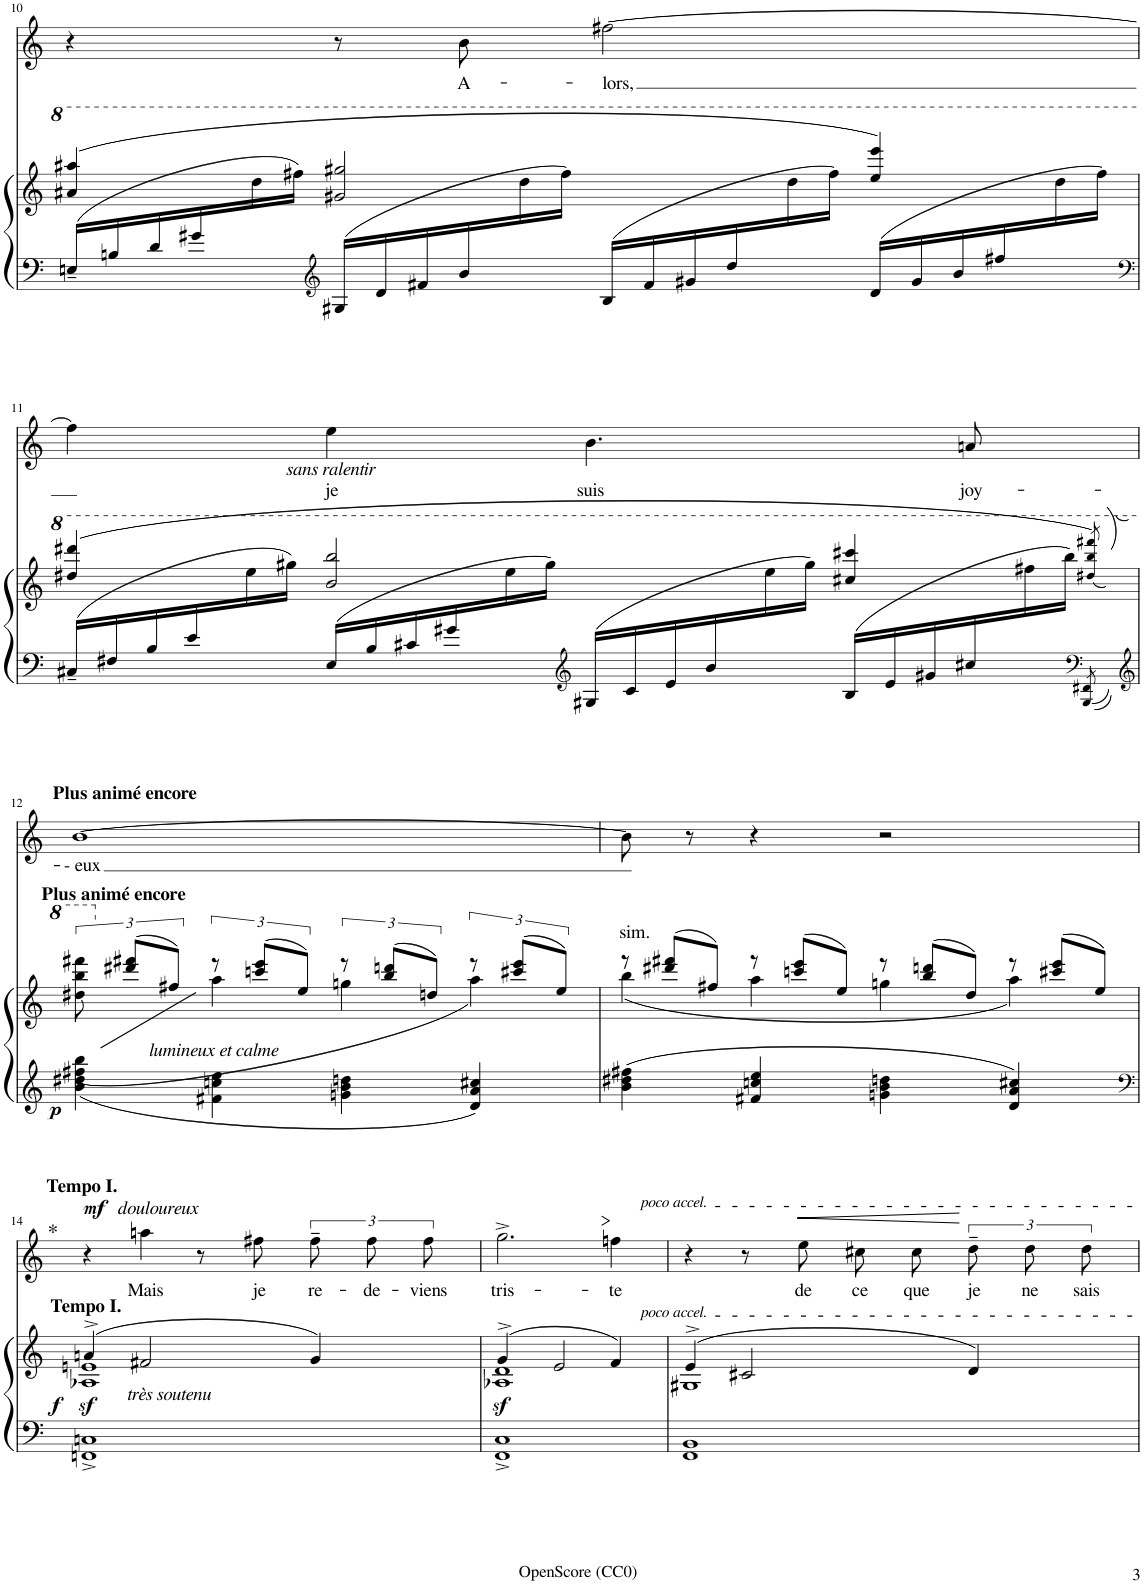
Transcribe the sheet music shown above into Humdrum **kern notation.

**kern	**kern	**dynam	**kern	**text	**dynam
*part2	*part2	*part2	*part1	*part1	*part1
*staff3	*staff2	*staff2/3	*staff1	*staff1	*staff1
*I"Piano	*	*	*I"Chant Voice	*	*
*I'Pno	*	*	*	*	*
!!LO:PB:g=z
*clefF4	*clefG2	*	*clefG2	*	*
*k[]	*k[]	*	*k[]	*	*
*M4/4	*M4/4	*	*M4/4	*	*
*met(c)	*met(c)	*	*met(c)	*	*
*Xtuplet	*	*	*	*	*
=10	=10	=10	=10	=10	=10
*	*^	*	*	*	*
(24En~</LL	(>4aa#X/ 4aaa#X/	6ryy	.	4r	.	.
24Bn/	.	.	.	.	.	.
24d/	.	.	.	.	.	.
24g#X/	.	.	.	.	.	.
12ryy	.	24dd\	.	.	.	.
.	.	24ff#X\JJ)	.	.	.	.
*clefG2	*	*	*	*	*	*
(24G#X/LL	2gg#X/ 2ggg#X/	6ryy	.	8r	.	.
24d/	.	.	.	.	.	.
24f#X/	.	.	.	.	.	.
!	!	!	!	!	!LO:LY:b	!
24b/	.	.	.	8b\	A-	.
12ryy	.	24dd\	.	.	.	.
.	.	24ff#\JJ)	.	.	.	.
!	!	!	!	!	!LO:LY:b	!
(24B/LL	.	6ryy	.	[2ff#X\	-lors,	.
24f#/	.	.	.	.	.	.
24g#X/	.	.	.	.	.	.
24dd/	.	.	.	.	.	.
12ryy	.	24dd\	.	.	.	.
.	.	24ff#\JJ)	.	.	.	.
(24d/LL	4eee/ 4eeee/)	6ryy	.	.	.	.
24g#/	.	.	.	.	.	.
24b/	.	.	.	.	.	.
24ff#X/	.	.	.	.	.	.
12ryy	.	24dd\	.	.	.	.
.	.	24ff#\JJ)	.	.	.	.
*	*v	*v	*	*	*	*
!!LO:LB:g=z
=11	=11	=11	=11	=11	=11
*clefF4	*	*	*	*	*
*^	*^	*	*	*	*
*	*	*	*^	*	*	*	*
(24C#X~</LL	4...ryy	(>4ddd#X/ 4dddd#X/	4...ryy	6ryy	.	4ff#\]	.	.
24F#X/	.	.	.	.	.	.	.	.
24B/	.	.	.	.	.	.	.	.
24e/	.	.	.	.	.	.	.	.
12ryy	.	.	.	24ee\	.	.	.	.
.	.	.	.	24gg#X\JJ)	.	.	.	.
!	!	!	!	!	!	!LO:TX:b:i:t=sans ralentir	!	!
!	!	!	!	!	!	!	!LO:LY:b	!
(24E/LL	.	2bb/ 2bbb/	.	6ryy	.	4ee\	je	.
24B/	.	.	.	.	.	.	.	.
24c#X/	.	.	.	.	.	.	.	.
24g#X/	.	.	.	.	.	.	.	.
12ryy	.	.	.	24ee\	.	.	.	.
.	.	.	.	24gg#\JJ)	.	.	.	.
*v	*v	*	*	*	*	*	*	*
*clefG2	*	*	*	*	*	*	*
!	!	!	!	!	!	!LO:LY:b	!
(24G#X/LL	.	24ryy@	6ryy	.	4.b\	suis	.
24c#/	.	24ryy@	.	.	.	.	.
24e/	.	24ryy@	.	.	.	.	.
24b/	.	24ryy@	.	.	.	.	.
12ryy	.	24ryy@	24ee\	.	.	.	.
.	.	24ryy@	24gg#\JJ)	.	.	.	.
(24B/LL	4ccc#X/ 4cccc#X/	24ryy@	6ryy	.	.	.	.
24e/	.	24ryy@	.	.	.	.	.
24g#X/	.	24ryy@	.	.	.	.	.
!	!	!	!	!	!	!LO:LY:b	!
24cc#X/	.	24ryy@	.	.	8an/	joy-	.
12ryy	.	24ryy@	24ff#X\	.	.	.	.
.	.	96ryy@	24bb\JJ)	.	.	.	.
*^	*	*	*	*	*	*	*
.	8qBBB/ 8qFF#X/	.	.	.	.	.	.	.
*v	*v	*	*	*	*	*	*	*
*clefF4	*	*	*	*	*	*	*
.	.	(<(>(<8qddd#X/ 8qbbb/ 8qffff#X/)	.	.	.	.	.
*^	*	*	*	*	*	*	*
.	32FF#	.	32ddd#)))	.	.	.	.	.
*	*	*v	*v	*v	*	*	*	*
!!LO:LB:g=z
=12	=12	=12	=12	=12	=12	=12
*clefG2	*	*	*	*	*	*
*	*	*^	*	*	*	*
!	!	!	!	!	!LO:TX:a:B:t=Plus animé encore	!	!
!	!	!LO:TX:a:B:t=Plus animé encore	!	!	!	!	!
!	!	!	!	!LO:DY:b=2	!	!LO:LY:b	!
(4bbb\	4b\ 4dd#X\ 4ff#X\	12ddd#X\ 12bbb\ 12ffff#X\	4ryy	p	[1b	-- eux	.
.	.	(12ddd#X/ 12fff#X/L	.	.	.	.	.
!	!	!LO:TX:b:i:t=lumineux et calme	!	!	!	!	!
.	.	12ff#X/J)	.	.	.	.	.
2.ryy	4f#X\ 4ccn\ 4ee\	12r	4aa\	.	.	.	.
.	.	(12cccn/ 12eee/L	.	.	.	.	.
.	.	12ee/J)	.	.	.	.	.
.	4gn\ 4b\ 4ddn\	12r	4ggn\	.	.	.	.
.	.	(12bb/ 12dddn/L	.	.	.	.	.
.	.	12ddn/J)	.	.	.	.	.
.	4d/ 4a/ 4cc#X/	12r	4aa\)	.	.	.	.
.	.	(12ccc#X/ 12eee/L	.	.	.	.	.
.	.	12ee/J)	.	.	.	.	.
*v	*v	*	*	*	*	*	*
=13	=13	=13	=13	=13	=13	=13
*	*Xtuplet	*	*	*	*	*
!	!LO:TX:a:t=sim.	!	!	!	!	!
4b\ 4dd#X\ 4ff#X\	12r	(4bb\	.	8b\]	.	.
.	(12ddd#X/ 12fff#X/L	.	.	.	.	.
.	.	.	.	8r	.	.
.	12ff#X/J)	.	.	.	.	.
4f#X/ 4ccn/ 4ee/	12r	4aa\	.	4r	.	.
.	(12cccn/ 12eee/L	.	.	.	.	.
.	12ee/J)	.	.	.	.	.
4gn\ 4b\ 4ddn\	12r	4ggn\	.	2r	.	.
.	(12bb/ 12dddn/L	.	.	.	.	.
.	12dd/J)	.	.	.	.	.
4d/ 4a/ 4cc#X/	12r	4aa\)	.	.	.	.
.	(12ccc#X/ 12eee/L	.	.	.	.	.
.	12ee/J)	.	.	.	.	.
!!LO:LB:g=z
=14	=14	=14	=14	=14	=14	=14
*clefF4	*	*	*	*	*	*
!	!	!	!	!LO:TX:a:t=*	!	!
!	!	!	!	!LO:TX:a:B:t=Tempo I.	!	!
!	!LO:TX:a:B:t=Tempo I.	!	!	!	!	!
!	!	!	!LO:DY:b	!	!	!
!	!	!	!LO:DY:n=1:b	!	!	!
1FFn^ 1Cn^	(4an^/	1A-X 1en	f sf	4r	.	.
!	!LO:TX:b:i:t=très soutenu	!	!	!	!	!
!	!	!	!	!	!LO:LY:b	!LO:DY:a
!	!	!	!	!	!	!LO:DY:n=1:a
.	2f#X/	.	.	4aan\	Mais	mf other-dynamics
.	.	.	.	8r	.	.
!	!	!	!	!	!LO:LY:b	!
.	.	.	.	8ff#X\	je	.
!	!	!	!	!	!LO:LY:b	!
.	4g/)	.	.	12ff#~\L	re-	.
!	!	!	!	!	!LO:LY:b	!
.	.	.	.	12ff#\	-de-	.
!	!	!	!	!	!LO:LY:b	!
.	.	.	.	12ff#\J	-viens	.
=15	=15	=15	=15	=15	=15	=15
!	!	!	!LO:DY:b	!	!LO:LY:b	!LO:HP:b
1FF^ 1C^	(4g^/	1A-X 1d	sf	2.gg^\	tris-	>
.	2e/	.	.	.	.	.
!	!	!	!	!	!LO:LY:b	!
.	4f/)	.	.	4ffn\	-te	]
=16	=16	=16	=16	=16	=16	=16
!	!	!	!	!LO:TX:a:t=poco accel.	!	!
!	!LO:TX:a:t=poco accel.	!	!	!	!	!
1FF 1BB	(4e^/	1G#X	.	4r	.	.
.	2c#X/	.	.	8r	.	.
!	!	!	!	!	!LO:LY:b	!LO:HP:b
.	.	.	.	8ee\	de	<
!	!	!	!	!	!LO:LY:b	!
.	.	.	.	8cc#X\L	ce	.
!	!	!	!	!	!LO:LY:b	!
.	.	.	.	8cc#\J	que	.
!	!	!	!	!	!LO:LY:b	!
.	4d/)	.	.	12dd~\L	je	[
!	!	!	!	!	!LO:LY:b	!
.	.	.	.	12dd\	ne	.
!	!	!	!	!	!LO:LY:b	!
.	.	.	.	12dd\J	sais	.
*	*v	*v	*	*	*	*
=	=	=	=	=	=
*-	*-	*-	*-	*-	*-
